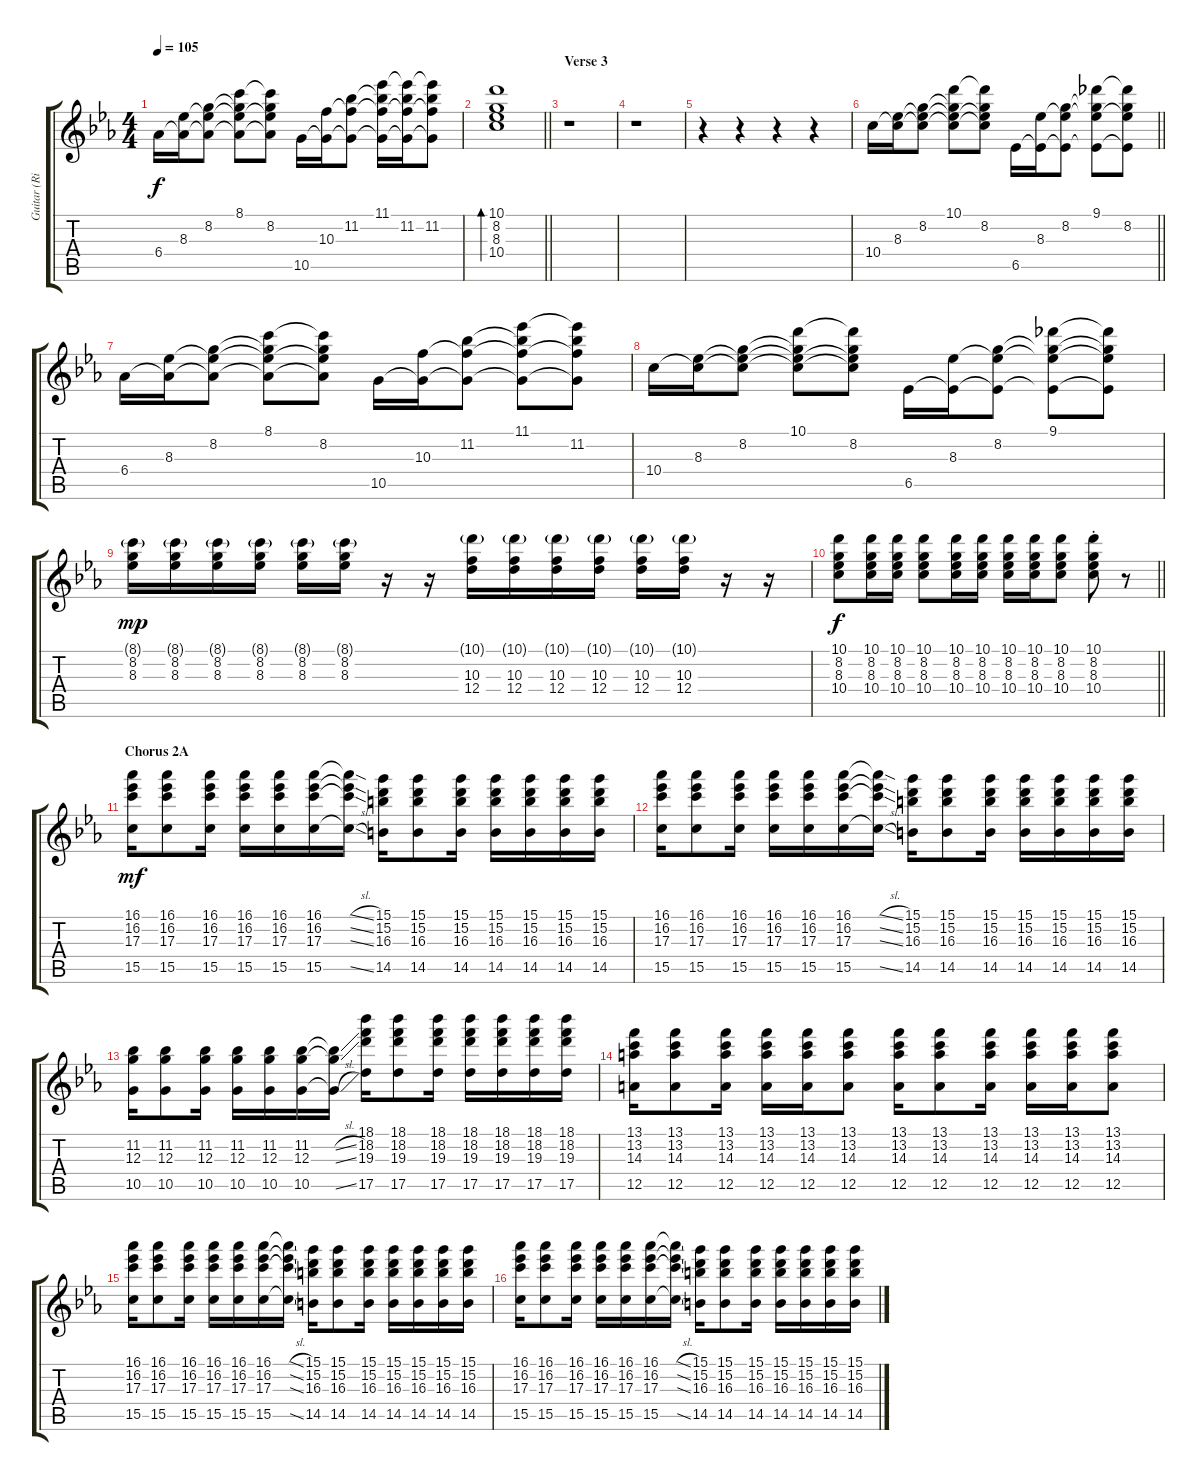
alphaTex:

\track ("Guitar (Right)" "Guitar (Ri") {instrument overdrivenguitar}
\staff {score tabs}
\tuning (E4 B3 G3 D3 A2 E2) {hide}
\ts (4 4)
\tempo 105
\clef g2
\ks eb
6.4.16{dy f} (8.3 6.4{t}).16 (8.2 8.3{t} 6.4{t}).8 (8.1 8.2{t} 8.3{t} 6.4{t}).8 (8.1{t} 8.2 8.3{t} 6.4{t}).8 10.5.16 (10.3 10.5{t}).16 (11.2 10.3{t} 10.5{t}).8 (11.1 11.2{t} 10.3{t} 10.5{t}).16 (11.1{t} 11.2 10.3{t} 10.5{t}).16 (11.1{t} 11.2 10.3{t} 10.5{t}).8 |
\barLineRight lightlight
(10.1 8.2 8.3 10.4).1{bd 240} |
\section ("" "Verse 3")
r.1 |
r.1 |
r.4 r.4 r.4 r.4 |
\barLineRight lightlight
10.4.16 (8.3 10.4{t}).16 (8.2 8.3{t} 10.4{t}).8 (10.1 8.2{t} 8.3{t} 10.4{t}).8 (10.1{t} 8.2 8.3{t} 10.4{t}).8 6.5.16 (8.3 6.5{t}).16 (8.2 8.3{t} 6.5{t}).8 (9.1 8.2{t} 8.3{t} 6.5{t}).8 (9.1{t} 8.2 8.3{t} 6.5{t}).8 |
6.4.16 (8.3 6.4{t}).16 (8.2 8.3{t} 6.4{t}).8 (8.1 8.2{t} 8.3{t} 6.4{t}).8 (8.1{t} 8.2 8.3{t} 6.4{t}).8 10.5.16 (10.3 10.5{t}).16 (11.2 10.3{t} 10.5{t}).8 (11.1 11.2{t} 10.3{t} 10.5{t}).8 (11.1{t} 11.2 10.3{t} 10.5{t}).8 |
10.4.16 (8.3 10.4{t}).16 (8.2 8.3{t} 10.4{t}).8 (10.1 8.2{t} 8.3{t} 10.4{t}).8 (10.1{t} 8.2 8.3{t} 10.4{t}).8 6.5.16 (8.3 6.5{t}).16 (8.2 8.3{t} 6.5{t}).8 (9.1 8.2{t} 8.3{t} 6.5{t}).8 (9.1{t} 8.2{t} 8.3{t} 6.5{t}).8 |
(8.1{g} 8.2 8.3).16{dy mp} (8.1{g} 8.2 8.3).16 (8.1{g} 8.2 8.3).16 (8.1{g} 8.2 8.3).16 (8.1{g} 8.2 8.3).16 (8.1{g} 8.2 8.3).16 r.16 r.16 (10.1{g} 10.3 12.4).16 (10.1{g} 10.3 12.4).16 (10.1{g} 10.3 12.4).16 (10.1{g} 10.3 12.4).16 (10.1{g} 10.3 12.4).16 (10.1{g} 10.3 12.4).16 r.16 r.16 |
\barLineRight lightlight
(10.1 8.2 8.3 10.4).8{dy f} (10.1 8.2 8.3 10.4).16 (10.1 8.2 8.3 10.4).16 (10.1 8.2 8.3 10.4).8 (10.1 8.2 8.3 10.4).16 (10.1 8.2 8.3 10.4).16 (10.1 8.2 8.3 10.4).16 (10.1 8.2 8.3 10.4).16 (10.1 8.2 8.3 10.4).8 (10.1{st} 8.2{st} 8.3{st} 10.4{st}).8 r.8 |
\section ("" "Chorus 2A")
(16.1 16.2 17.3 15.5).16{dy mf} (16.1 16.2 17.3 15.5).8 (16.1 16.2 17.3 15.5).16 (16.1 16.2 17.3 15.5).16 (16.1 16.2 17.3 15.5).16 (16.1 16.2 17.3 15.5).16 (16.1{sl t} 16.2{sl t} 17.3{sl t} 15.5{sl t}).16 (15.1 15.2 16.3 14.5).16 (15.1 15.2 16.3 14.5).8 (15.1 15.2 16.3 14.5).16 (15.1 15.2 16.3 14.5).16 (15.1 15.2 16.3 14.5).16 (15.1 15.2 16.3 14.5).16 (15.1 15.2 16.3 14.5).16 |
(16.1 16.2 17.3 15.5).16 (16.1 16.2 17.3 15.5).8 (16.1 16.2 17.3 15.5).16 (16.1 16.2 17.3 15.5).16 (16.1 16.2 17.3 15.5).16 (16.1 16.2 17.3 15.5).16 (16.1{sl t} 16.2{sl t} 17.3{sl t} 15.5{sl t}).16 (15.1 15.2 16.3 14.5).16 (15.1 15.2 16.3 14.5).8 (15.1 15.2 16.3 14.5).16 (15.1 15.2 16.3 14.5).16 (15.1 15.2 16.3 14.5).16 (15.1 15.2 16.3 14.5).16 (15.1 15.2 16.3 14.5).16 |
(11.2 12.3 10.5).16 (11.2 12.3 10.5).8 (11.2 12.3 10.5).16 (11.2 12.3 10.5).16 (11.2 12.3 10.5).16 (11.2 12.3 10.5).16 (11.2{sl t} 12.3{sl t} 10.5{sl t}).16 (18.1 18.2 19.3 17.5).16 (18.1 18.2 19.3 17.5).8 (18.1 18.2 19.3 17.5).16 (18.1 18.2 19.3 17.5).16 (18.1 18.2 19.3 17.5).16 (18.1 18.2 19.3 17.5).16 (18.1 18.2 19.3 17.5).16 |
(13.1 13.2 14.3 12.5).16 (13.1 13.2 14.3 12.5).8 (13.1 13.2 14.3 12.5).16 (13.1 13.2 14.3 12.5).16 (13.1 13.2 14.3 12.5).16 (13.1 13.2 14.3 12.5).8 (13.1 13.2 14.3 12.5).16 (13.1 13.2 14.3 12.5).8 (13.1 13.2 14.3 12.5).16 (13.1 13.2 14.3 12.5).16 (13.1 13.2 14.3 12.5).16 (13.1 13.2 14.3 12.5).8 |
(16.1 16.2 17.3 15.5).16 (16.1 16.2 17.3 15.5).8 (16.1 16.2 17.3 15.5).16 (16.1 16.2 17.3 15.5).16 (16.1 16.2 17.3 15.5).16 (16.1 16.2 17.3 15.5).16 (16.1{sl t} 16.2{sl t} 17.3{sl t} 15.5{sl t}).16 (15.1 15.2 16.3 14.5).16 (15.1 15.2 16.3 14.5).8 (15.1 15.2 16.3 14.5).16 (15.1 15.2 16.3 14.5).16 (15.1 15.2 16.3 14.5).16 (15.1 15.2 16.3 14.5).16 (15.1 15.2 16.3 14.5).16 |
(16.1 16.2 17.3 15.5).16 (16.1 16.2 17.3 15.5).8 (16.1 16.2 17.3 15.5).16 (16.1 16.2 17.3 15.5).16 (16.1 16.2 17.3 15.5).16 (16.1 16.2 17.3 15.5).16 (16.1{sl t} 16.2{sl t} 17.3{sl t} 15.5{sl t}).16 (15.1 15.2 16.3 14.5).16 (15.1 15.2 16.3 14.5).8 (15.1 15.2 16.3 14.5).16 (15.1 15.2 16.3 14.5).16 (15.1 15.2 16.3 14.5).16 (15.1 15.2 16.3 14.5).16 (15.1 15.2 16.3 14.5).16
